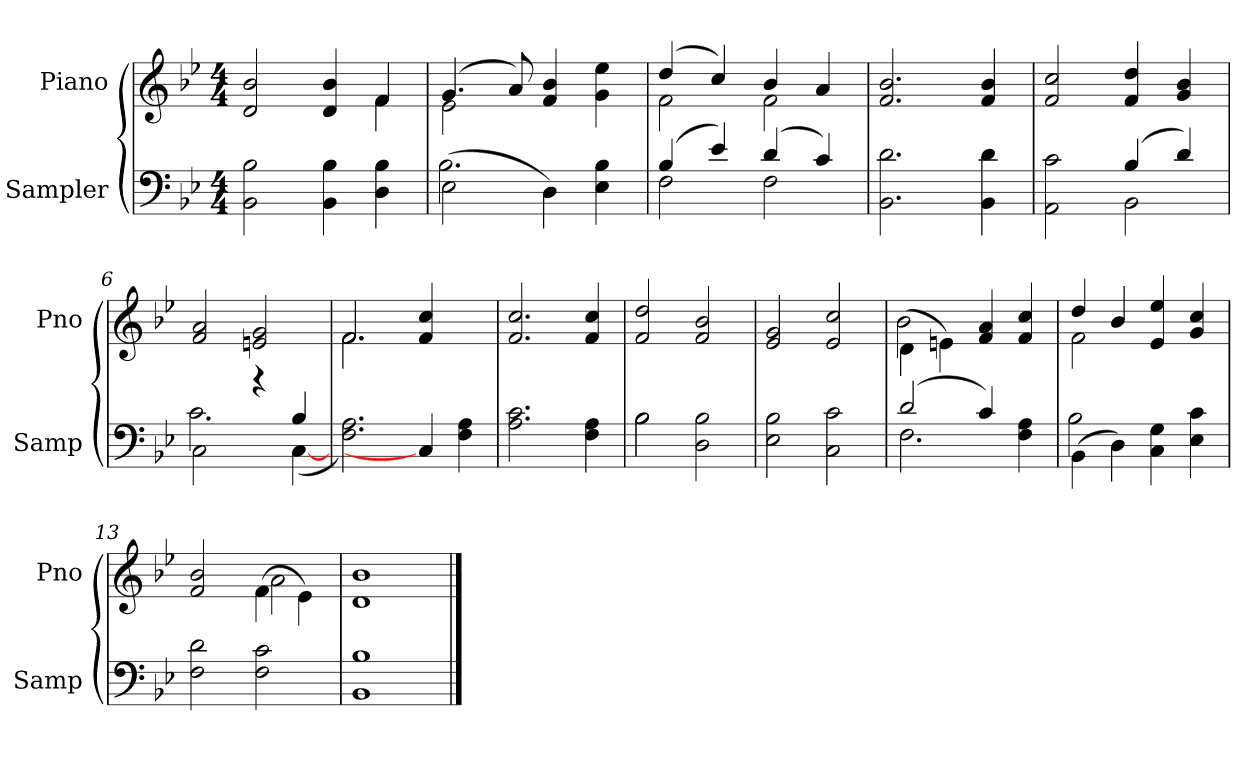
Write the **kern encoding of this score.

**kern	**kern
*part2	*part1
*staff2	*staff1
*I"Sampler	*I"Piano
*I'Samp	*I'Pno
*clefF4	*clefG2
*k[b-e-]	*k[b-e-]
*B-:	*B-:
*M4/4	*M4/4
=1	=1
*	*^
2BB- 2B-	2d 2b-	2.ryy
4BB- 4B-	4d 4b-	.
4D 4B-	4f/	4f
=2	=2	=2
*^	*	*
(2E-\	2.B-	(4.g/	2e-
.	.	8a/)	.
4D\)	.	4f 4b-	2ryy
4E- 4B-	4ryy	4g 4ee-	.
=3	=3	=3	=3
(4B-/	2F	(4dd/	2f
4e-/)	.	4cc/)	.
(4d/	2F	4b-/	2f
4c/)	.	4a/	.
*v	*v	*	*
*	*v	*v
=4	=4
2.BB- 2.d	2.f 2.b-
4BB- 4d	4f 4b-
=5	=5
*^	*
2AA 2c	2ryy	2f 2cc
(4B-/	2BB-	4f 4dd
4d/)	.	4g 4b-
=6	=6	=6
2C\	2.c	2f 2a
4r	.	2en 2g
4B-/	([4C	.
*v	*v	*
=7	=7
*	*^
2.F 2.A)	2.f/	2.f
4C]	4f 4cc	4ryy
4F 4A	4ryy	4ryy
*	*v	*v
=8	=8
2.A 2.c	2.f 2.cc
4F 4A	4f 4cc
=9	=9
*^	*
2B-\	2B-	2f 2dd
2D 2B-	2ryy	2f 2b-
*v	*v	*
=10	=10
2E- 2B-	2e- 2g
2C 2c	2e- 2cc
=11	=11
*^	*^
(2d/	2.F	(4d\	2b-
.	.	4en\)	.
4c/)	.	4f 4a	2ryy
4F 4A	4ryy	4f 4cc	.
=12	=12	=12	=12
(4BB-\	2B-	4dd/	2f
4D\)	.	4b-/	.
4C 4G	2ryy	4e- 4ee-	2ryy
4E- 4c	.	4g 4cc	.
*v	*v	*	*
=13	=13	=13
2F 2d	2f 2b-	2ryy
2F 2c	(4f\	2a
.	4e-\)	.
*	*v	*v
=14	=14
1BB- 1B-	1d 1b-
==	==
*-	*-
